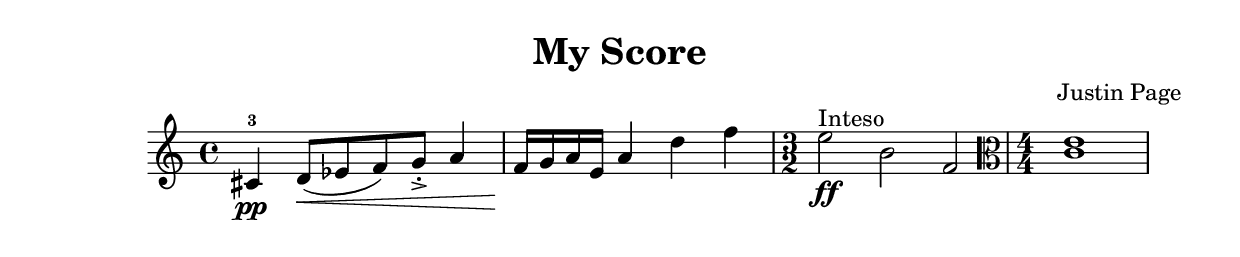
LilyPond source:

\version "2.20.0"

% This is my first score

\header {
  title = "My Score"
  composer = "Justin Page"
}

\language "english"

\relative c'
{
  cs4\pp-3 d8\<([ef f) g->-.] a4 | %m1
  f16\! g a e a4 d f | %m2
  \time 3/2
  e2\ff^"Inteso" b f | %m3
  \clef alto
  \numericTimeSignature \time 4/4
  <c e>1  | %m4
}